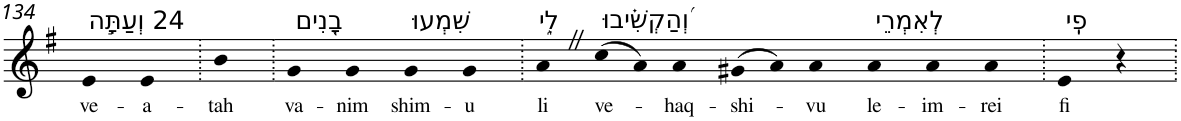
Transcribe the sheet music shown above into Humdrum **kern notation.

**kern	**text
*part1	*part1
*staff1	*staff1
*I"Piano	*
*I'Pno	*
!!LO:PB:g=z
*clefG2	*
*k[f#]	*
*G:	*
=134	=134
!LO:TX:a:t=24 וְעַתָּ֣ה	!
!	!LO:LY:b
4e	ve-
!	!LO:LY:b
4e	-a-
=135.	=135.
!	!LO:LY:b
4b	-tah
=136.	=136.
!LO:TX:a:t=בָ֭נִים	!
!	!LO:LY:b
4g	va-
!	!LO:LY:b
4g	-nim
!LO:TX:a:t=שִׁמְעוּ	!
!	!LO:LY:b
4g	shim-
!	!LO:LY:b
4g	-u
=137.	=137.
!LO:TX:a:t=לִ֑י	!
!	!LO:LY:b
4aZ	li
!LO:TX:a:t=וְ֝הַקְשִׁ֗יבוּ	!
!	!LO:LY:b
(>8cc	ve-
8a)	.
!	!LO:LY:b
4a	-haq-
!	!LO:LY:b
(>8g#X	-shi-
8a)	.
!	!LO:LY:b
4a	-vu
!LO:TX:a:t=לְאִמְרֵי	!
!	!LO:LY:b
4a	le-
!	!LO:LY:b
4a	-im-
!	!LO:LY:b
4a	-rei
=138.	=138.
!LO:TX:a:t=פִֽי	!
!	!LO:LY:b
4e	fi
4r	.
=.	=.
*-	*-
